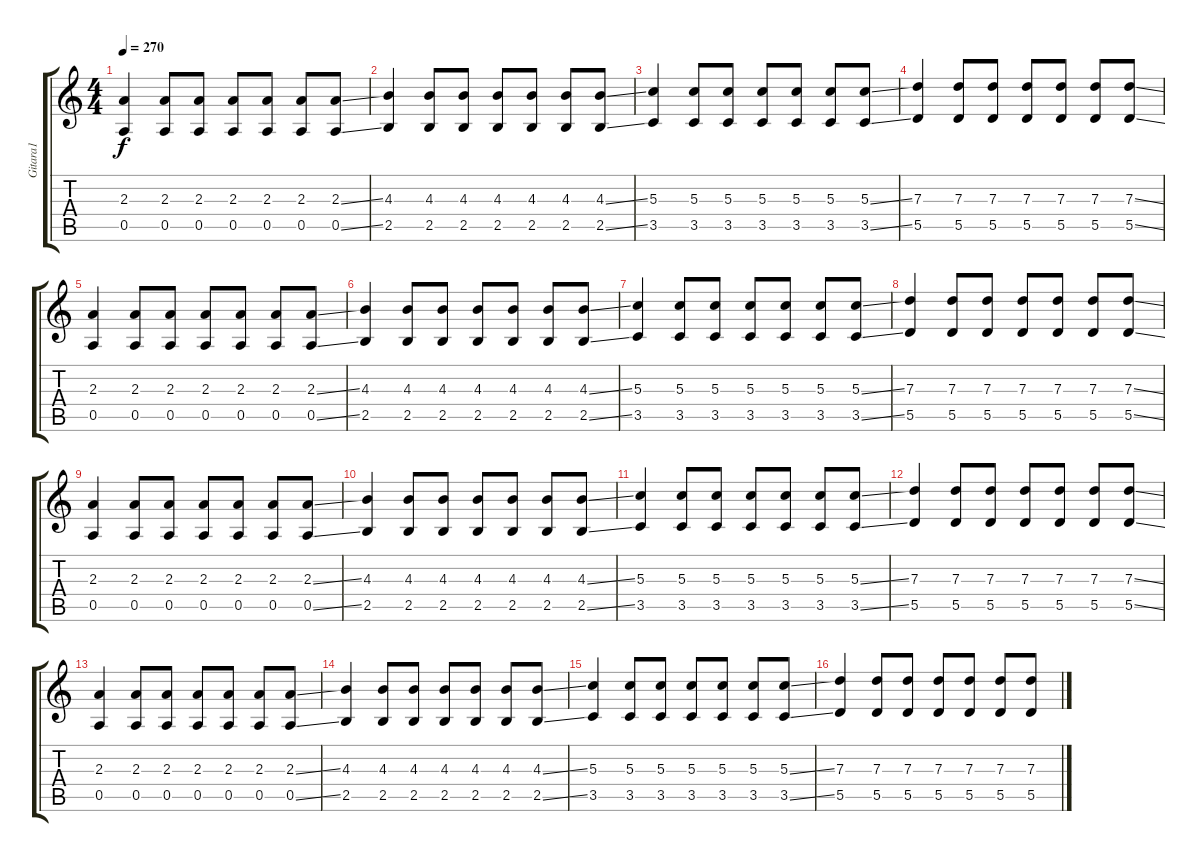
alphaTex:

\track ("Gitara1" "Gitara1") {instrument acousticguitarsteel}
\staff {score tabs}
\tuning (E4 B3 G3 D3 A2 E2) {hide}
\ts (4 4)
\tempo 270
\clef g2
\ks c
(2.3 0.5).4{dy f volume 16 instrument distortionguitar} (2.3 0.5).8 (2.3 0.5).8 (2.3 0.5).8 (2.3 0.5).8 (2.3 0.5).8 (2.3{ss} 0.5{ss}).8 |
(4.3 2.5).4 (4.3 2.5).8 (4.3 2.5).8 (4.3 2.5).8 (4.3 2.5).8 (4.3 2.5).8 (4.3{ss} 2.5{ss}).8 |
(5.3 3.5).4 (5.3 3.5).8 (5.3 3.5).8 (5.3 3.5).8 (5.3 3.5).8 (5.3 3.5).8 (5.3{ss} 3.5{ss}).8 |
(7.3 5.5).4 (7.3 5.5).8 (7.3 5.5).8 (7.3 5.5).8 (7.3 5.5).8 (7.3 5.5).8 (7.3{ss} 5.5{ss}).8 |
(2.3 0.5).4{volume 16 instrument distortionguitar} (2.3 0.5).8 (2.3 0.5).8 (2.3 0.5).8 (2.3 0.5).8 (2.3 0.5).8 (2.3{ss} 0.5{ss}).8 |
(4.3 2.5).4 (4.3 2.5).8 (4.3 2.5).8 (4.3 2.5).8 (4.3 2.5).8 (4.3 2.5).8 (4.3{ss} 2.5{ss}).8 |
(5.3 3.5).4 (5.3 3.5).8 (5.3 3.5).8 (5.3 3.5).8 (5.3 3.5).8 (5.3 3.5).8 (5.3{ss} 3.5{ss}).8 |
(7.3 5.5).4 (7.3 5.5).8 (7.3 5.5).8 (7.3 5.5).8 (7.3 5.5).8 (7.3 5.5).8 (7.3{ss} 5.5{ss}).8 |
(2.3 0.5).4{volume 16 instrument distortionguitar} (2.3 0.5).8 (2.3 0.5).8 (2.3 0.5).8 (2.3 0.5).8 (2.3 0.5).8 (2.3{ss} 0.5{ss}).8 |
(4.3 2.5).4 (4.3 2.5).8 (4.3 2.5).8 (4.3 2.5).8 (4.3 2.5).8 (4.3 2.5).8 (4.3{ss} 2.5{ss}).8 |
(5.3 3.5).4 (5.3 3.5).8 (5.3 3.5).8 (5.3 3.5).8 (5.3 3.5).8 (5.3 3.5).8 (5.3{ss} 3.5{ss}).8 |
(7.3 5.5).4 (7.3 5.5).8 (7.3 5.5).8 (7.3 5.5).8 (7.3 5.5).8 (7.3 5.5).8 (7.3{ss} 5.5{ss}).8 |
(2.3 0.5).4{volume 16 instrument distortionguitar} (2.3 0.5).8 (2.3 0.5).8 (2.3 0.5).8 (2.3 0.5).8 (2.3 0.5).8 (2.3{ss} 0.5{ss}).8 |
(4.3 2.5).4 (4.3 2.5).8 (4.3 2.5).8 (4.3 2.5).8 (4.3 2.5).8 (4.3 2.5).8 (4.3{ss} 2.5{ss}).8 |
(5.3 3.5).4 (5.3 3.5).8 (5.3 3.5).8 (5.3 3.5).8 (5.3 3.5).8 (5.3 3.5).8 (5.3{ss} 3.5{ss}).8 |
(7.3 5.5).4 (7.3 5.5).8 (7.3 5.5).8 (7.3 5.5).8 (7.3 5.5).8 (7.3 5.5).8 (7.3{ss} 5.5{ss}).8
